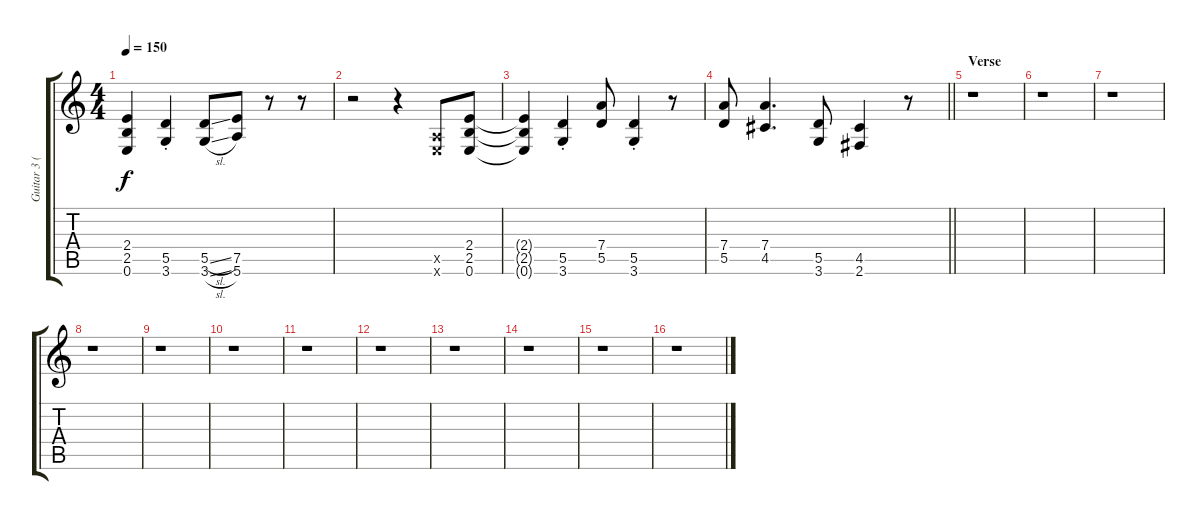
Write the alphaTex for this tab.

\track ("Guitar 3 (Gers)" "Guitar 3 (") {instrument distortionguitar}
\staff {score tabs}
\tuning (E4 B3 G3 D3 A2 E2) {hide}
\ts (4 4)
\tempo 150
\clef g2
\ks c
(2.4{t} 2.5{t} 0.6{t}).4{dy f} (5.5{st} 3.6{st}).4 (5.5{sl} 3.6{sl}).8 (7.5 5.6).8 r.8 r.8 |
r.2 r.4 (0.5{x} 0.6{x}).8 (2.4 2.5 0.6).8 |
(2.4{t} 2.5{t} 0.6{t}).4 (5.5{st} 3.6{st}).4 (7.4 5.5).8 (5.5{st} 3.6{st}).4 r.8 |
\barLineRight lightlight
(7.4 5.5).8 (7.4 4.5).4{d} (5.5 3.6).8 (4.5 2.6).4 r.8 |
\section ("" "Verse")
r.1 |
r.1 |
r.1 |
r.1 |
r.1 |
r.1 |
r.1 |
r.1 |
r.1 |
r.1 |
r.1 |
r.1
